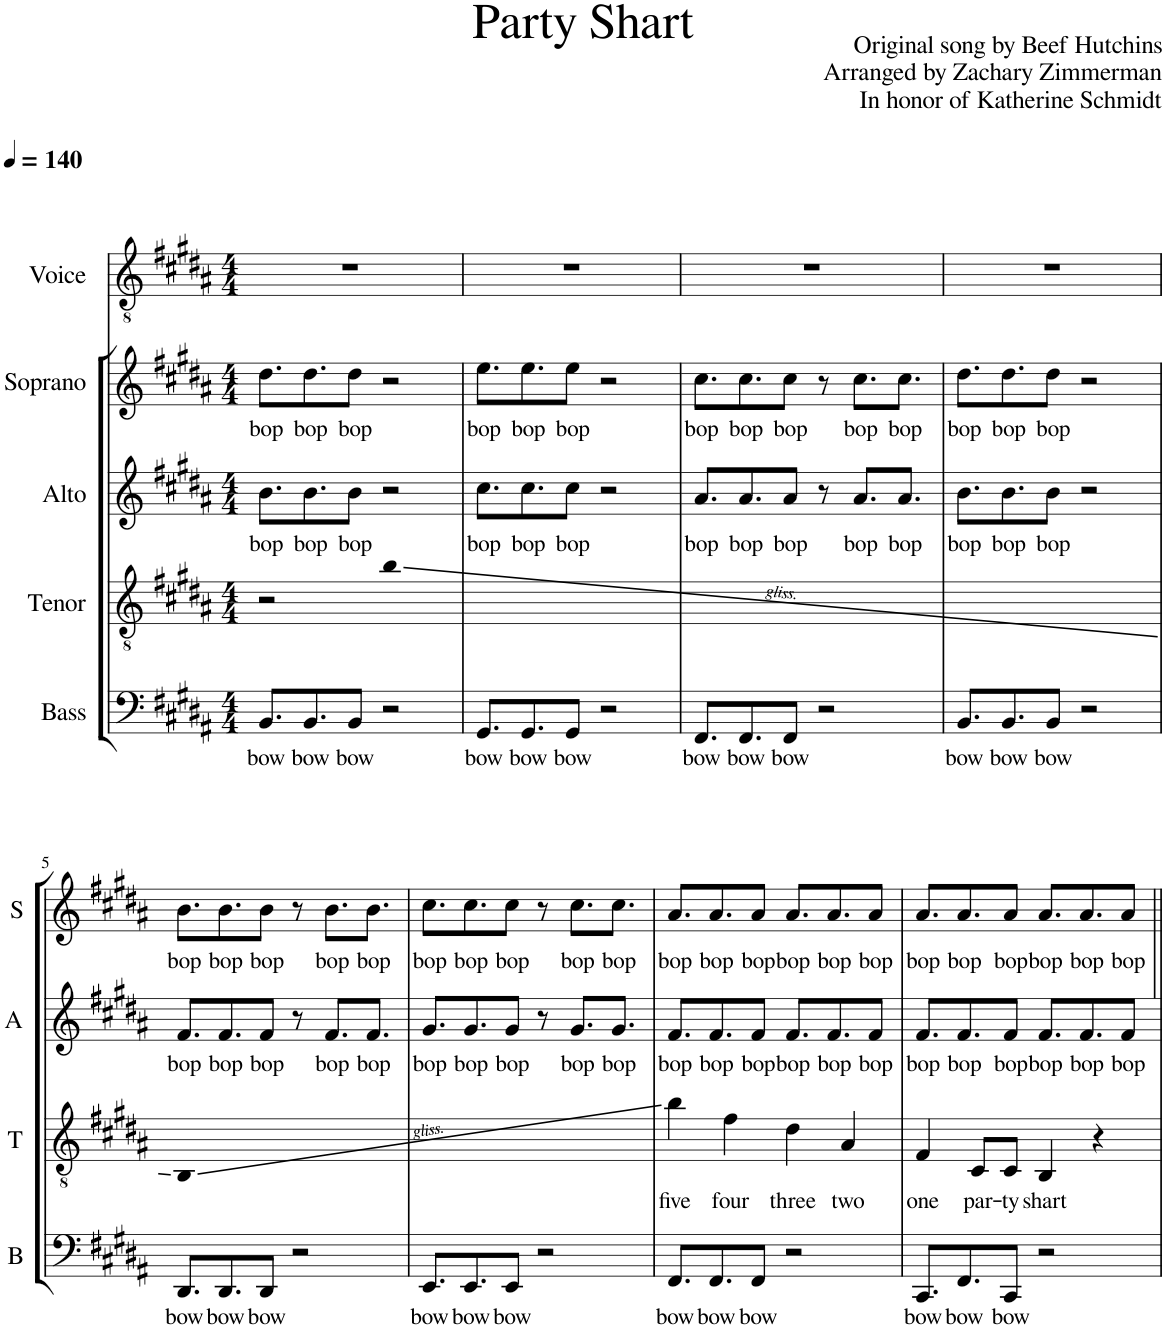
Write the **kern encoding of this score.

**kern	**text	**kern	**text	**kern	**text	**kern	**text	**kern
*part5	*part5	*part4	*part4	*part3	*part3	*part2	*part2	*part1
*staff5	*staff5	*staff4	*staff4	*staff3	*staff3	*staff2	*staff2	*staff1
*I"Bass	*	*I"Tenor	*	*I"Alto	*	*I"Soprano	*	*I"Voice
*I'B	*	*I'T	*	*I'A	*	*I'S	*	*I'V
*clefF4	*	*clefGv2	*	*clefG2	*	*clefG2	*	*clefGv2
*	*	*Trd8c14	*	*	*	*	*	*
*k[f#c#g#d#a#]	*	*k[f#c#g#d#a#]	*	*k[f#c#g#d#a#]	*	*k[f#c#g#d#a#]	*	*k[f#c#g#d#a#]
*M4/4	*	*M4/4	*	*M4/4	*	*M4/4	*	*M4/4
*MM140	*	*MM140	*	*MM140	*	*MM140	*	*MM140
=1	=1	=1	=1	=1	=1	=1	=1	=1
!	!LO:LY:b	!	!	!	!LO:LY:b	!	!LO:LY:b	!
8.BB/L	bow	2r	.	8.b\L	bop	8.dd#\L	bop	1r
!	!LO:LY:b	!	!	!	!LO:LY:b	!	!LO:LY:b	!
8.BB/	bow	.	.	8.b\	bop	8.dd#\	bop	.
!	!LO:LY:b	!	!	!	!LO:LY:b	!	!LO:LY:b	!
8BB/J	bow	.	.	8b\J	bop	8dd#\J	bop	.
!	!	!LO:N:head=solid	!	!	!	!	!	!
2r	.	2b	.	2r	.	2r	.	.
=2	=2	=2	=2	=2	=2	=2	=2	=2
!	!LO:LY:b	!	!	!	!LO:LY:b	!	!LO:LY:b	!
8.GG#/L	bow	1ryy	.	8.cc#\L	bop	8.ee\L	bop	1r
!	!LO:LY:b	!	!	!	!LO:LY:b	!	!LO:LY:b	!
8.GG#/	bow	.	.	8.cc#\	bop	8.ee\	bop	.
!	!LO:LY:b	!	!	!	!LO:LY:b	!	!LO:LY:b	!
8GG#/J	bow	.	.	8cc#\J	bop	8ee\J	bop	.
2r	.	.	.	2r	.	2r	.	.
=3	=3	=3	=3	=3	=3	=3	=3	=3
!	!LO:LY:b	!	!	!	!LO:LY:b	!	!LO:LY:b	!
8.FF#/L	bow	1ryy	.	8.a#/L	bop	8.cc#\L	bop	1r
!	!LO:LY:b	!	!	!	!LO:LY:b	!	!LO:LY:b	!
8.FF#/	bow	.	.	8.a#/	bop	8.cc#\	bop	.
!	!LO:LY:b	!	!	!	!LO:LY:b	!	!LO:LY:b	!
8FF#/J	bow	.	.	8a#/J	bop	8cc#\J	bop	.
2r	.	.	.	8r	.	8r	.	.
!	!	!	!	!	!LO:LY:b	!	!LO:LY:b	!
.	.	.	.	8.a#/L	bop	8.cc#\L	bop	.
!	!	!	!	!	!LO:LY:b	!	!LO:LY:b	!
.	.	.	.	8.a#/J	bop	8.cc#\J	bop	.
=4	=4	=4	=4	=4	=4	=4	=4	=4
!	!LO:LY:b	!	!	!	!LO:LY:b	!	!LO:LY:b	!
8.BB/L	bow	1ryy	.	8.b\L	bop	8.dd#\L	bop	1r
!	!LO:LY:b	!	!	!	!LO:LY:b	!	!LO:LY:b	!
8.BB/	bow	.	.	8.b\	bop	8.dd#\	bop	.
!	!LO:LY:b	!	!	!	!LO:LY:b	!	!LO:LY:b	!
8BB/J	bow	.	.	8b\J	bop	8dd#\J	bop	.
2r	.	.	.	2r	.	2r	.	.
!!LO:LB:g=z
=5	=5	=5	=5	=5	=5	=5	=5	=5
!	!LO:LY:b	!LO:N:head=solid	!	!	!LO:LY:b	!	!LO:LY:b	!
8.DD#/L	bow	1BB	.	8.f#/L	bop	8.b\L	bop	1r
!	!LO:LY:b	!	!	!	!LO:LY:b	!	!LO:LY:b	!
8.DD#/	bow	.	.	8.f#/	bop	8.b\	bop	.
!	!LO:LY:b	!	!	!	!LO:LY:b	!	!LO:LY:b	!
8DD#/J	bow	.	.	8f#/J	bop	8b\J	bop	.
2r	.	.	.	8r	.	8r	.	.
!	!	!	!	!	!LO:LY:b	!	!LO:LY:b	!
.	.	.	.	8.f#/L	bop	8.b\L	bop	.
!	!	!	!	!	!LO:LY:b	!	!LO:LY:b	!
.	.	.	.	8.f#/J	bop	8.b\J	bop	.
=6	=6	=6	=6	=6	=6	=6	=6	=6
!	!LO:LY:b	!	!	!	!LO:LY:b	!	!LO:LY:b	!
8.EE/L	bow	1ryy	.	8.g#/L	bop	8.cc#\L	bop	1r
!	!LO:LY:b	!	!	!	!LO:LY:b	!	!LO:LY:b	!
8.EE/	bow	.	.	8.g#/	bop	8.cc#\	bop	.
!	!LO:LY:b	!	!	!	!LO:LY:b	!	!LO:LY:b	!
8EE/J	bow	.	.	8g#/J	bop	8cc#\J	bop	.
2r	.	.	.	8r	.	8r	.	.
!	!	!	!	!	!LO:LY:b	!	!LO:LY:b	!
.	.	.	.	8.g#/L	bop	8.cc#\L	bop	.
!	!	!	!	!	!LO:LY:b	!	!LO:LY:b	!
.	.	.	.	8.g#/J	bop	8.cc#\J	bop	.
=7	=7	=7	=7	=7	=7	=7	=7	=7
!	!LO:LY:b	!	!LO:LY:b	!	!LO:LY:b	!	!LO:LY:b	!
8.FF#/L	bow	4b\	five	8.f#/L	bop	8.a#/L	bop	1r
!	!LO:LY:b	!	!	!	!LO:LY:b	!	!LO:LY:b	!
8.FF#/	bow	.	.	8.f#/	bop	8.a#/	bop	.
!	!	!	!LO:LY:b	!	!	!	!	!
.	.	4f#\	four	.	.	.	.	.
!	!LO:LY:b	!	!	!	!LO:LY:b	!	!LO:LY:b	!
8FF#/J	bow	.	.	8f#/J	bop	8a#/J	bop	.
!	!	!	!LO:LY:b	!	!LO:LY:b	!	!LO:LY:b	!
2r	.	4d#\	three	8.f#/L	bop	8.a#/L	bop	.
!	!	!	!	!	!LO:LY:b	!	!LO:LY:b	!
.	.	.	.	8.f#/	bop	8.a#/	bop	.
!	!	!	!LO:LY:b	!	!	!	!	!
.	.	4A#/	two	.	.	.	.	.
!	!	!	!	!	!LO:LY:b	!	!LO:LY:b	!
.	.	.	.	8f#/J	bop	8a#/J	bop	.
=8	=8	=8	=8	=8	=8	=8	=8	=8
!	!LO:LY:b	!	!LO:LY:b	!	!LO:LY:b	!	!LO:LY:b	!
8.CC#/L	bow	4F#/	one	8.f#/L	bop	8.a#/L	bop	1r
!	!LO:LY:b	!	!	!	!LO:LY:b	!	!LO:LY:b	!
8.FF#/	bow	.	.	8.f#/	bop	8.a#/	bop	.
!	!	!	!LO:LY:b	!	!	!	!	!
.	.	8C#/L	par-	.	.	.	.	.
!	!LO:LY:b	!	!LO:LY:b	!	!LO:LY:b	!	!LO:LY:b	!
8CC#/J	bow	8C#/J	-ty	8f#/J	bop	8a#/J	bop	.
!	!	!	!LO:LY:b	!	!LO:LY:b	!	!LO:LY:b	!
2r	.	4BB/	shart	8.f#/L	bop	8.a#/L	bop	.
!	!	!	!	!	!LO:LY:b	!	!LO:LY:b	!
.	.	.	.	8.f#/	bop	8.a#/	bop	.
.	.	4r	.	.	.	.	.	.
!	!	!	!	!	!LO:LY:b	!	!LO:LY:b	!
.	.	.	.	8f#/J	bop	8a#/J	bop	.
=||	=||	=||	=||	=||	=||	=||	=||	=||
*-	*-	*-	*-	*-	*-	*-	*-	*-
